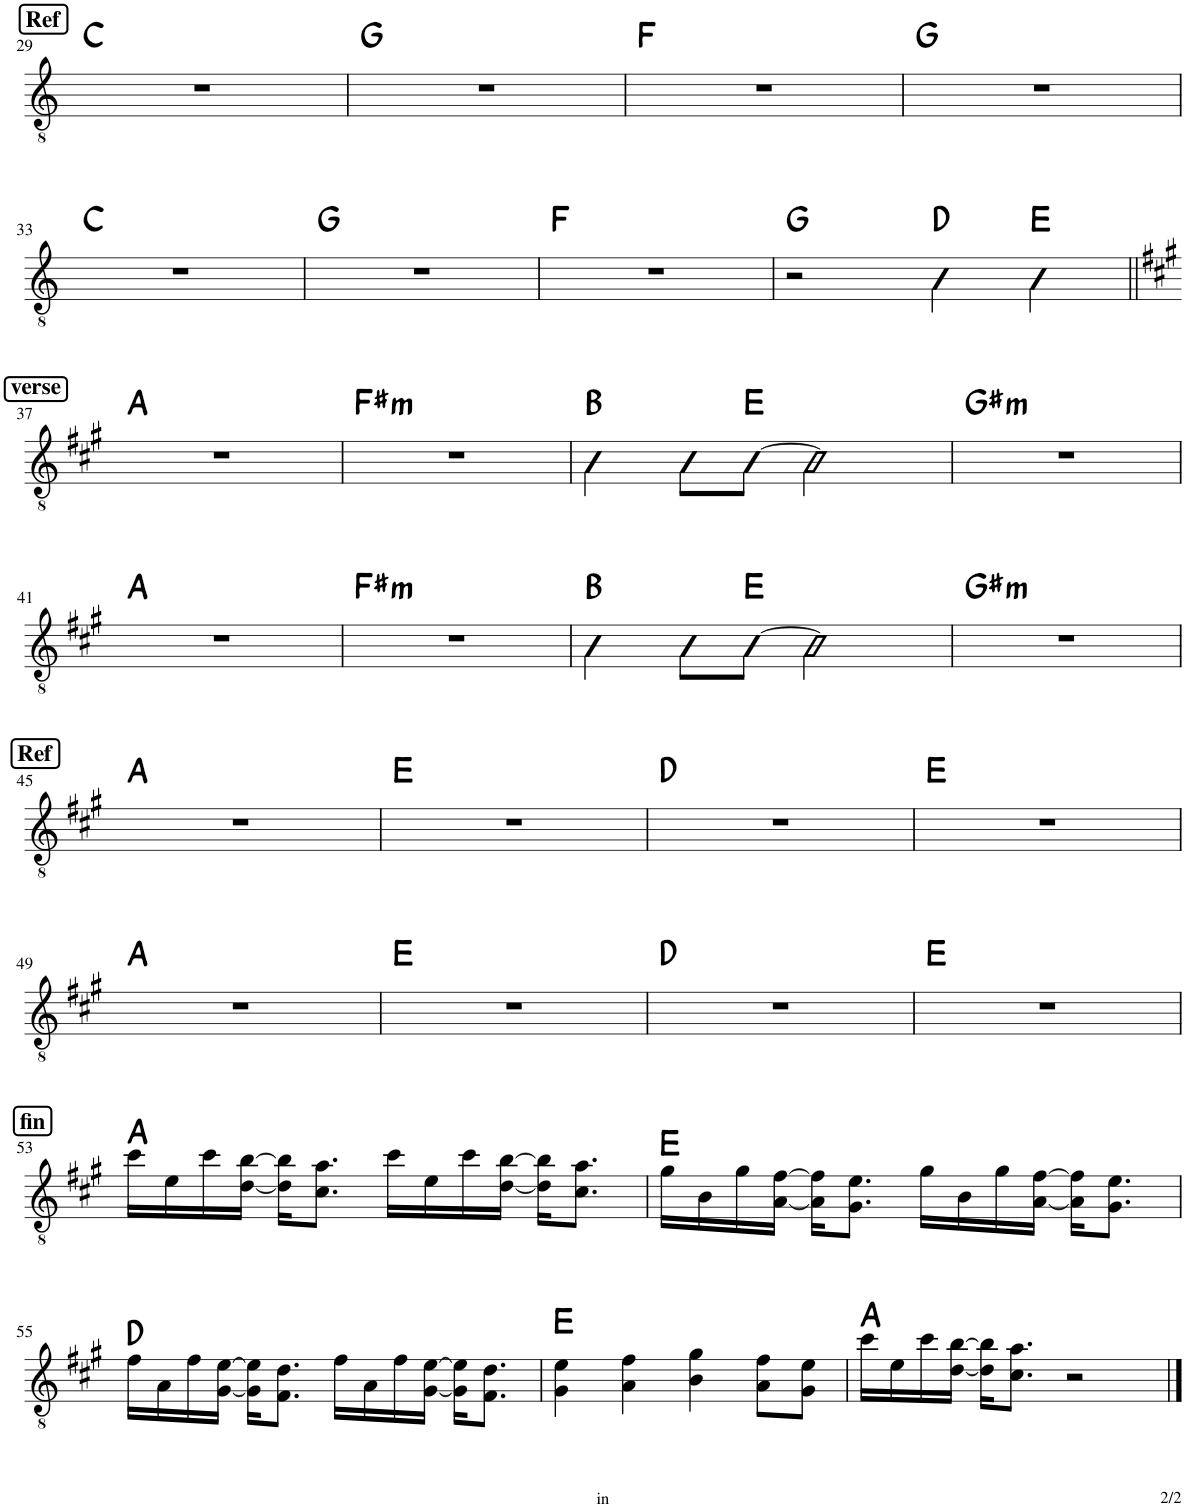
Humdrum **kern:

**kern	**harte
*part1	*part1
*staff1	*
*I"Classical Guitar	*
*I'Guit.	*
!!LO:PB:g=z
*clefGv2	*
*k[]	*
*M4/4	*
!!LO:REH:place=s1:a:B:cj:fs=11:t=Ref
=29	=29
1r	C:maj
=30	=30
1r	G:maj
=31	=31
1r	F:maj
=32	=32
1r	G:maj
!!LO:LB:g=z
=33	=33
1r	C:maj
=34	=34
1r	G:maj
=35	=35
1r	F:maj
=36	=36
2r	G:maj
4D\	D:maj
4E\	E:maj
!!LO:LB:g=z
!!LO:REH:place=s1:a:B:cj:fs=11:t=verse
=37||	=37||
*k[f#c#g#]	*
1r	A:maj
=38	=38
!	!LO:H:kt=m
1r	F#:min
=39	=39
4B\	B:maj
8B\L	.
[8B\J	E:maj
2B\]	.
=40	=40
!	!LO:H:kt=m
1r	G#:min
!!LO:LB:g=z
=41	=41
1r	A:maj
=42	=42
!	!LO:H:kt=m
1r	F#:min
=43	=43
4B\	B:maj
8B\L	.
[8B\J	E:maj
2B\]	.
=44	=44
!	!LO:H:kt=m
1r	G#:min
!!LO:LB:g=z
!!LO:REH:place=s1:a:B:cj:fs=11:t=Ref
=45	=45
1r	A:maj
=46	=46
1r	E:maj
=47	=47
1r	D:maj
=48	=48
1r	E:maj
!!LO:LB:g=z
=49	=49
1r	A:maj
=50	=50
1r	E:maj
=51	=51
1r	D:maj
=52	=52
1r	E:maj
!!LO:LB:g=z
!!LO:REH:place=s1:a:B:cj:fs=11:t=fin
=53	=53
16cc#\LL	A:maj
16e\	.
16cc#\	.
[16d\ [16b\JJ	.
16d\] 16b\]KL	.
8.c#\ 8.a\J	.
16cc#\LL	.
16e\	.
16cc#\	.
[16d\ [16b\JJ	.
16d\] 16b\]KL	.
8.c#\ 8.a\J	.
=54	=54
16g#\LL	E:maj
16B\	.
16g#\	.
[16A\ [16f#\JJ	.
16A\] 16f#\]KL	.
8.G#\ 8.e\J	.
16g#\LL	.
16B\	.
16g#\	.
[16A\ [16f#\JJ	.
16A\] 16f#\]KL	.
8.G#\ 8.e\J	.
!!LO:LB:g=z
=55	=55
16f#\LL	D:maj
16A\	.
16f#\	.
[16G#\ [16e\JJ	.
16G#\] 16e\]KL	.
8.F#\ 8.d\J	.
16f#\LL	.
16A\	.
16f#\	.
[16G#\ [16e\JJ	.
16G#\] 16e\]KL	.
8.F#\ 8.d\J	.
=56	=56
4G#\ 4e\	E:maj
4A\ 4f#\	.
4B\ 4g#\	.
8A\ 8f#\L	.
8G#\ 8e\J	.
=57	=57
16cc#\LL	A:maj
16e\	.
16cc#\	.
[16d\ [16b\JJ	.
16d\] 16b\]KL	.
8.c#\ 8.a\J	.
2r	.
==	==
*-	*-
